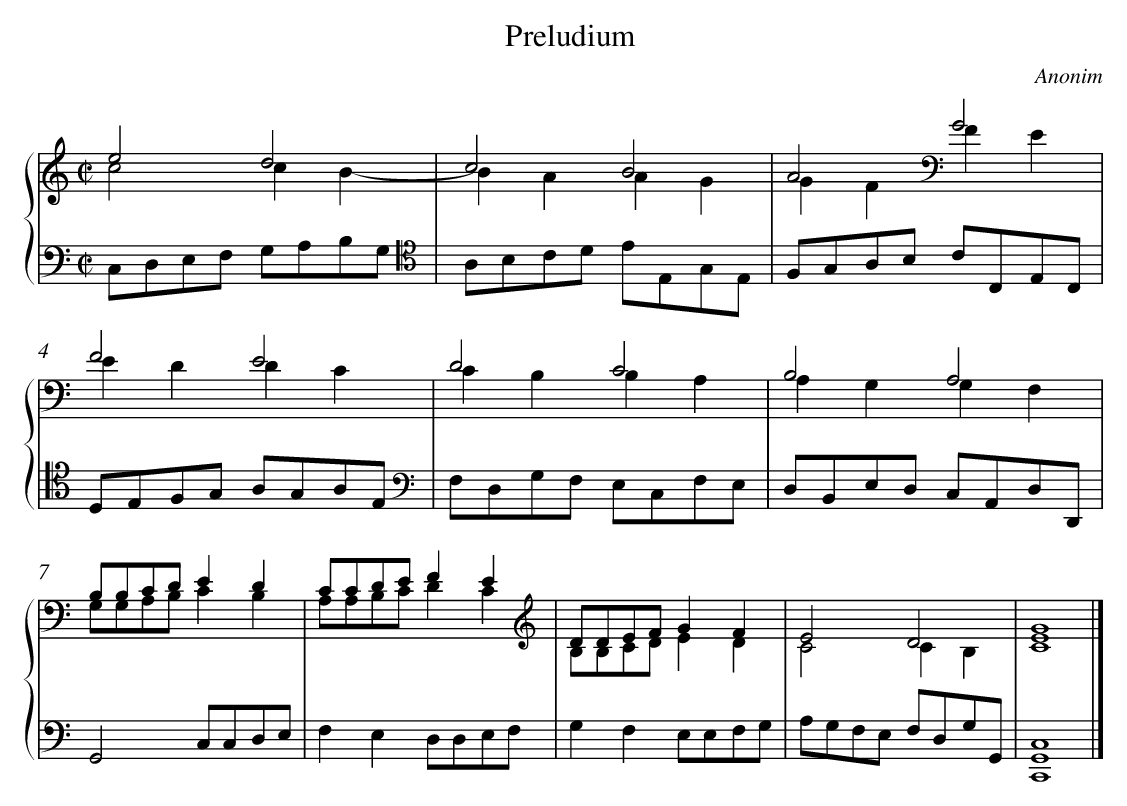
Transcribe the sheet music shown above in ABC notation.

X:1
T: Preludium
C: Anonim
L: 1/8
M: C|
%%staves {1 2}
V: 1
V: 2 clef=bass
K: C
[V:1] e4d4 & c4c2B2- |
[V:2] C,D,E,F, G,A,B,G,[K:clef=tenor] |
[V:1] c4B4 & B2A2A2G2 |
[V:2] A,B,CD EE,G,E, |
[V:1] A4G4 & G2F2F2E2 |
[V:2] F,G,A,B, CC,E,C, |
[V:1] F4E4 & E2D2D2C2 |
[V:2] D,E,F,G, A,G,A,E, |
[V:1] D4C4 & C2B,2B,2A,2 |
[V:2] [K:clef=bass]F,D,G,F, E,C,F,E, |
[V:1] B,4A,4 & A,2G,2G,2F,2 |
[V:2] D,B,,E,D, C,A,,D,D,, |
[V:1] B,B,CDE2D2 & G,G,A,B,C2B,2 |
[V:2] G,,4C,C,D,E, |
[V:1] CCDEF2E2 & A,A,B,CD2C2 |
[V:2] F,2E,2D,D,E,F, |
[V:1] DDEFG2F2 & B,B,CDE2D2 |
[V:2] G,2F,2E,E,F,G, |
[V:1] E4D4 & C4C2B,2 |
[V:2] A,G,F,E, F,D,G,G,, |
[V:1] [C8E8G8] |]
[V:2] [C,,8G,,8C,8] |]
